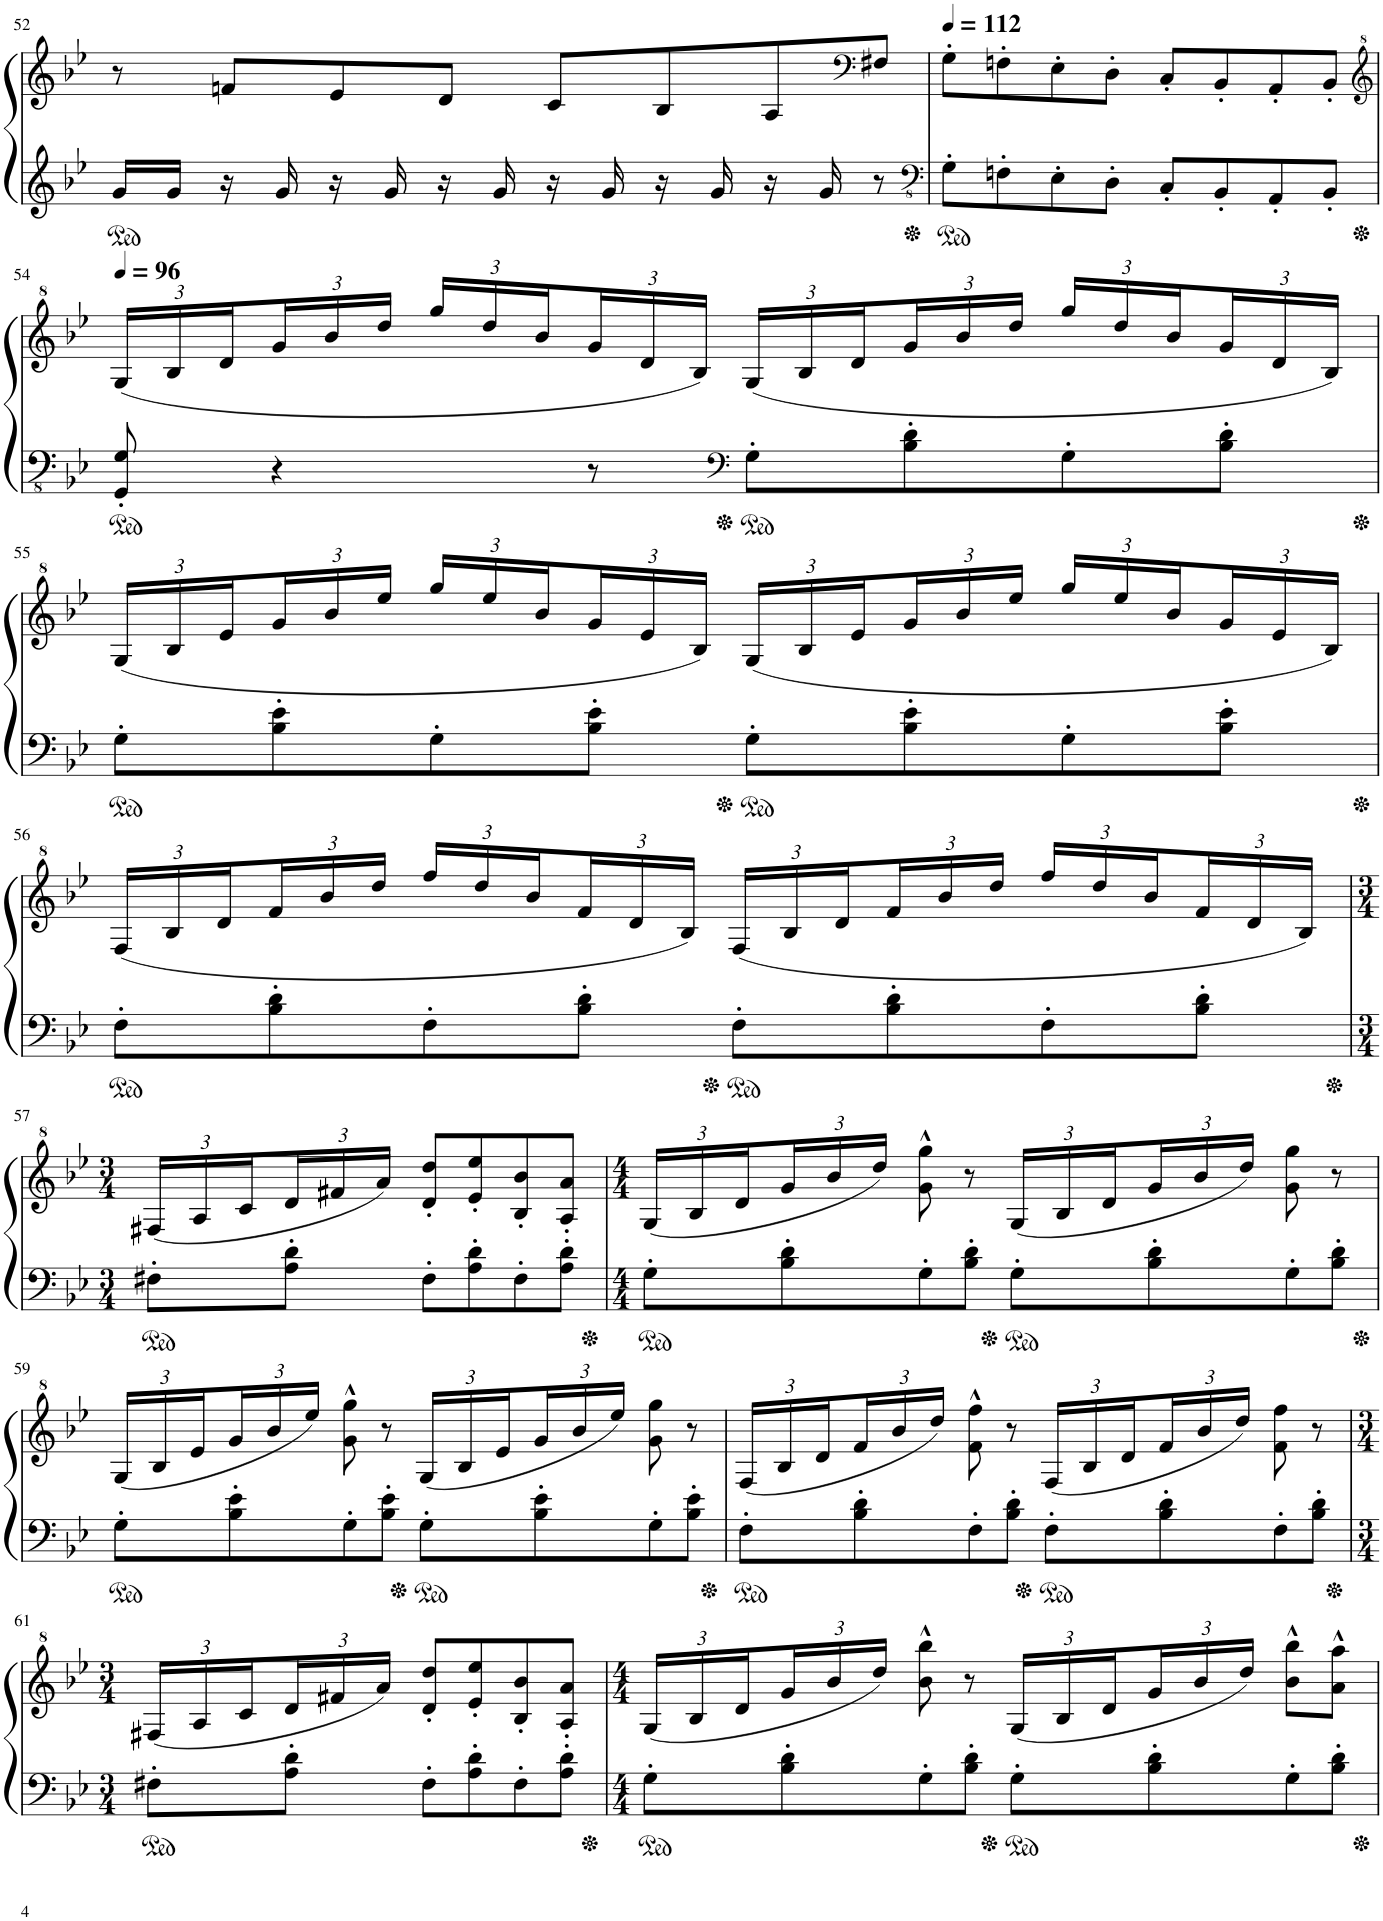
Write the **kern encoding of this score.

**kern	**kern
*part1	*part1
*staff2	*staff1
*I"Piano	*
*I'Pno	*
!!LO:PB:g=z
*clefG2	*clefG2
*k[b-e-]	*k[b-e-]
*M4/4	*M4/4
=52	=52
16g/LL	8r
16g/JJ	.
16r	8fn/L
16g/	.
16r	8e-/
16g/	.
16r	8d/J
16g/	.
16r	8c/L
16g/	.
16r	8B-/
16g/	.
16r	8A/
16g/	.
*	*clefF4
8r	8F#X/J
=53	=53
*clefFv4	*
*	*MM112
8GG'\L	8G'\L
8FFn'\	8Fn'\
8EE-'\	8E-'\
8DD'\J	8D'\J
8CC'/L	8C'/L
8BBB-'/	8BB-'/
8AAA'/	8AA'/
8BBB-'/J	8BB-'/J
!!LO:LB:g=z
=54	=54
*	*clefG^2
*	*Xbrackettup
*	*MM96
8GGG/' 8GG/'	(24g/LL
.	24b-/
.	24dd/
4r	24gg/
.	24bb-/
.	24ddd/JJ
.	24ggg/LL
.	24ddd/
.	24bb-/
8r	24gg/
.	24dd/
.	24b-/JJ)
*clefF4	*
8G'\L	(24g/LL
.	24b-/
.	24dd/
8B-\' 8d\'	24gg/
.	24bb-/
.	24ddd/JJ
8G'\	24ggg/LL
.	24ddd/
.	24bb-/
8B-\' 8d\'J	24gg/
.	24dd/
.	24b-/JJ)
!!LO:LB:g=z
=55	=55
8G'\L	(24g/LL
.	24b-/
.	24ee-/
8B-\' 8e-\'	24gg/
.	24bb-/
.	24eee-/JJ
8G'\	24ggg/LL
.	24eee-/
.	24bb-/
8B-\' 8e-\'J	24gg/
.	24ee-/
.	24b-/JJ)
8G'\L	(24g/LL
.	24b-/
.	24ee-/
8B-\' 8e-\'	24gg/
.	24bb-/
.	24eee-/JJ
8G'\	24ggg/LL
.	24eee-/
.	24bb-/
8B-\' 8e-\'J	24gg/
.	24ee-/
.	24b-/JJ)
!!LO:LB:g=z
=56	=56
8F'\L	(24f/LL
.	24b-/
.	24dd/
8B-\' 8d\'	24ff/
.	24bb-/
.	24ddd/JJ
8F'\	24fff/LL
.	24ddd/
.	24bb-/
8B-\' 8d\'J	24ff/
.	24dd/
.	24b-/JJ)
8F'\L	(24f/LL
.	24b-/
.	24dd/
8B-\' 8d\'	24ff/
.	24bb-/
.	24ddd/JJ
8F'\	24fff/LL
.	24ddd/
.	24bb-/
8B-\' 8d\'J	24ff/
.	24dd/
.	24b-/JJ)
!!LO:LB:g=z
=57	=57
*M3/4	*M3/4
8F#X'\L	(24f#X/LL
.	24a/
.	24cc/
8A\' 8d\'J	24dd/
.	24ff#X/
.	24aa/JJ)
8F#'\L	8dd/' 8ddd/'L
8A\' 8d\'	8ee-/' 8eee-/'
8F#'\	8b-/' 8bb-/'
8A\' 8d\'J	8a/' 8aa/'J
=58	=58
*M4/4	*M4/4
8G'\L	(24g/LL
.	24b-/
.	24dd/
8B-\' 8d\'	24gg/
.	24bb-/
.	24ddd/JJ)
8G'\	8gg\^^ 8ggg\^^
8B-\' 8d\'J	8r
8G'\L	(24g/LL
.	24b-/
.	24dd/
8B-\' 8d\'	24gg/
.	24bb-/
.	24ddd/JJ)
8G'\	8gg\ 8ggg\
8B-\' 8d\'J	8r
!!LO:LB:g=z
=59	=59
8G'\L	(24g/LL
.	24b-/
.	24ee-/
8B-\' 8e-\'	24gg/
.	24bb-/
.	24eee-/JJ)
8G'\	8gg\^^ 8ggg\^^
8B-\' 8e-\'J	8r
8G'\L	(24g/LL
.	24b-/
.	24ee-/
8B-\' 8e-\'	24gg/
.	24bb-/
.	24eee-/JJ)
8G'\	8gg\ 8ggg\
8B-\' 8e-\'J	8r
=60	=60
8F'\L	(24f/LL
.	24b-/
.	24dd/
8B-\' 8d\'	24ff/
.	24bb-/
.	24ddd/JJ)
8F'\	8ff\^^ 8fff\^^
8B-\' 8d\'J	8r
8F'\L	(24f/LL
.	24b-/
.	24dd/
8B-\' 8d\'	24ff/
.	24bb-/
.	24ddd/JJ)
8F'\	8ff\ 8fff\
8B-\' 8d\'J	8r
!!LO:LB:g=z
=61	=61
*M3/4	*M3/4
8F#X'\L	(24f#X/LL
.	24a/
.	24cc/
8A\' 8d\'J	24dd/
.	24ff#X/
.	24aa/JJ)
8F#'\L	8dd/' 8ddd/'L
8A\' 8d\'	8ee-/' 8eee-/'
8F#'\	8b-/' 8bb-/'
8A\' 8d\'J	8a/' 8aa/'J
=62	=62
*M4/4	*M4/4
8G'\L	(24g/LL
.	24b-/
.	24dd/
8B-\' 8d\'	24gg/
.	24bb-/
.	24ddd/JJ)
8G'\	8bb-\^^ 8bbb-\^^
8B-\' 8d\'J	8r
8G'\L	(24g/LL
.	24b-/
.	24dd/
8B-\' 8d\'	24gg/
.	24bb-/
.	24ddd/JJ)
8G'\	8bb-\^^ 8bbb-\^^L
8B-\' 8d\'J	8aa\^^ 8aaa\^^J
=	=
*-	*-
